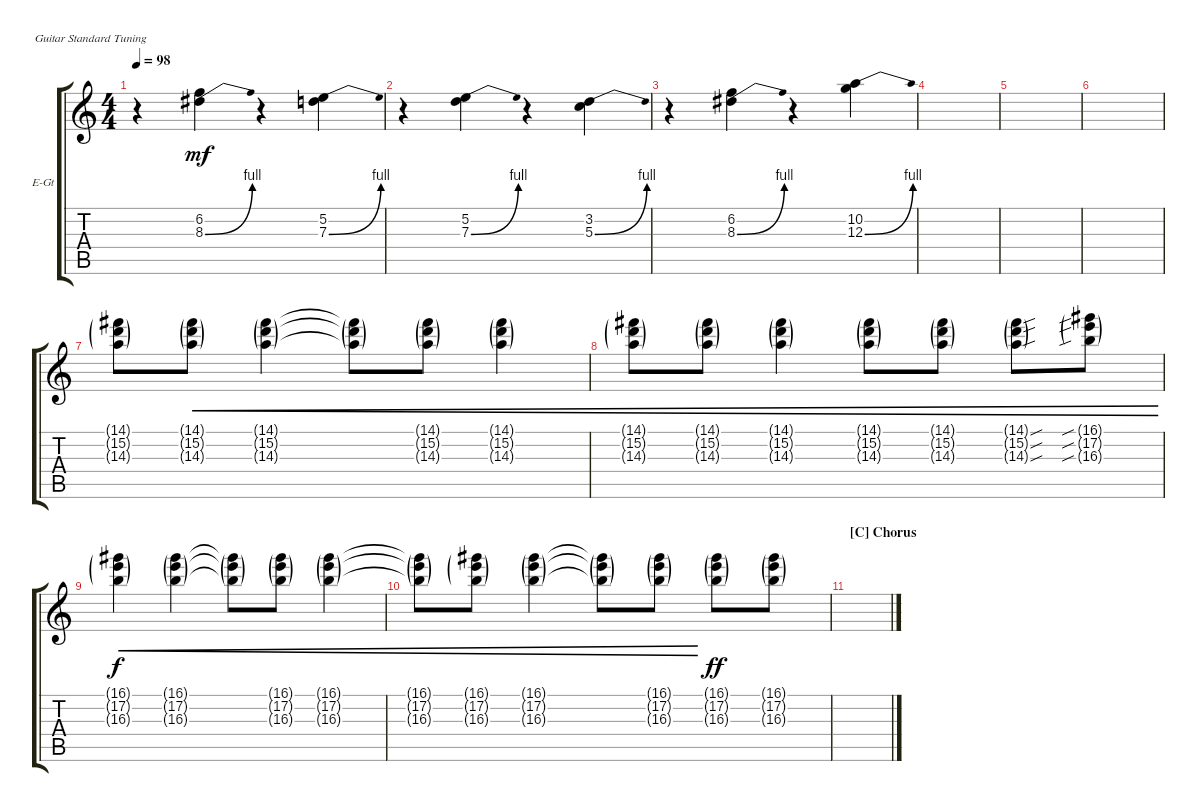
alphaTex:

\defaultSystemsLayout 4
\bracketExtendMode groupsimilarinstruments
\firstSystemTrackNameOrientation horizontal
\otherSystemsTrackNameOrientation horizontal
\track ("Fill Guitar (John Frucsiante)" "E-Gt") {instrument distortionguitar}
\staff {score tabs}
\tuning (E4 B3 G3 D3 A2 E2)
\ts (4 4)
\tempo 98
\clef g2
\scale
0.333333
\ks c
r.4{dy mf} (8.3{be (bend 0 0 15 4)} 6.2).4 r.4 (7.3{be (bend 0 0 15 4)} 5.2).4 |
\scale
0.333333 r.4 (7.3{be (bend 0 0 15 4)} 5.2).4 r.4 (5.3{be (bend 0 0 15 4)} 3.2).4 |
\scale
0.333333 r.4 (8.3{be (bend 0 0 15 4)} 6.2).4 r.4 (12.3{be (bend 0 0 15 4)} 10.2).4 |
\scale
0.333333 |
\scale
0.333333 |
\scale
0.333333 |
\scale
0.333333 (15.2{g} 14.1{g} 14.3{g}).8 (15.2{g} 14.1{g} 14.3{g}).8{cre} (14.1{g} 15.2{g} 14.3{g}).4{cre} (15.2{g t} 14.1{g t} 14.3{g t}).8{cre} (15.2{g} 14.1{g} 14.3{g}).8{cre} (14.1{g} 15.2{g} 14.3{g}).4{cre} |
\scale
0.333333 (15.2{g} 14.1{g} 14.3{g}).8{cre} (15.2{g} 14.1{g} 14.3{g}).8{cre} (14.1{g} 15.2{g} 14.3{g}).4{cre} (15.2{g} 14.1{g} 14.3{g}).8{cre} (15.2{g} 14.1{g} 14.3{g}).8{cre} (14.1{sou g} 15.2{sou g} 14.3{sou g}).8{cre} (16.1{sib g} 17.2{sib g} 16.3{sib g}).8{cre} |
\scale
0.333333 (17.2{g} 16.1{g} 16.3{g}).4{cre dy f} (16.1{g} 17.2{g} 16.3{g}).4{cre} (17.2{g t} 16.1{g t} 16.3{g t}).8{cre} (17.2{g} 16.1{g} 16.3{g}).8{cre} (16.1{g} 17.2{g} 16.3{g}).4{cre} |
\scale
0.333333 (17.2{g t} 16.1{g t} 16.3{g t}).8{cre} (17.2{g} 16.1{g} 16.3{g}).8{cre} (16.1{g} 17.2{g} 16.3{g}).4{cre} (17.2{g t} 16.1{g t} 16.3{g t}).8{cre} (17.2{g} 16.1{g} 16.3{g}).8{cre} (16.1{g} 17.2{g} 16.3{g}).8{dy ff} (17.2{g} 16.1{g} 16.3{g}).8 |
\section ("C" "Chorus")
\scale
0.333333 |
\scale
0.333333 |
\scale
0.333333 |
\scale
0.333333 |
\scale
0.333333 |
\scale
0.333333
